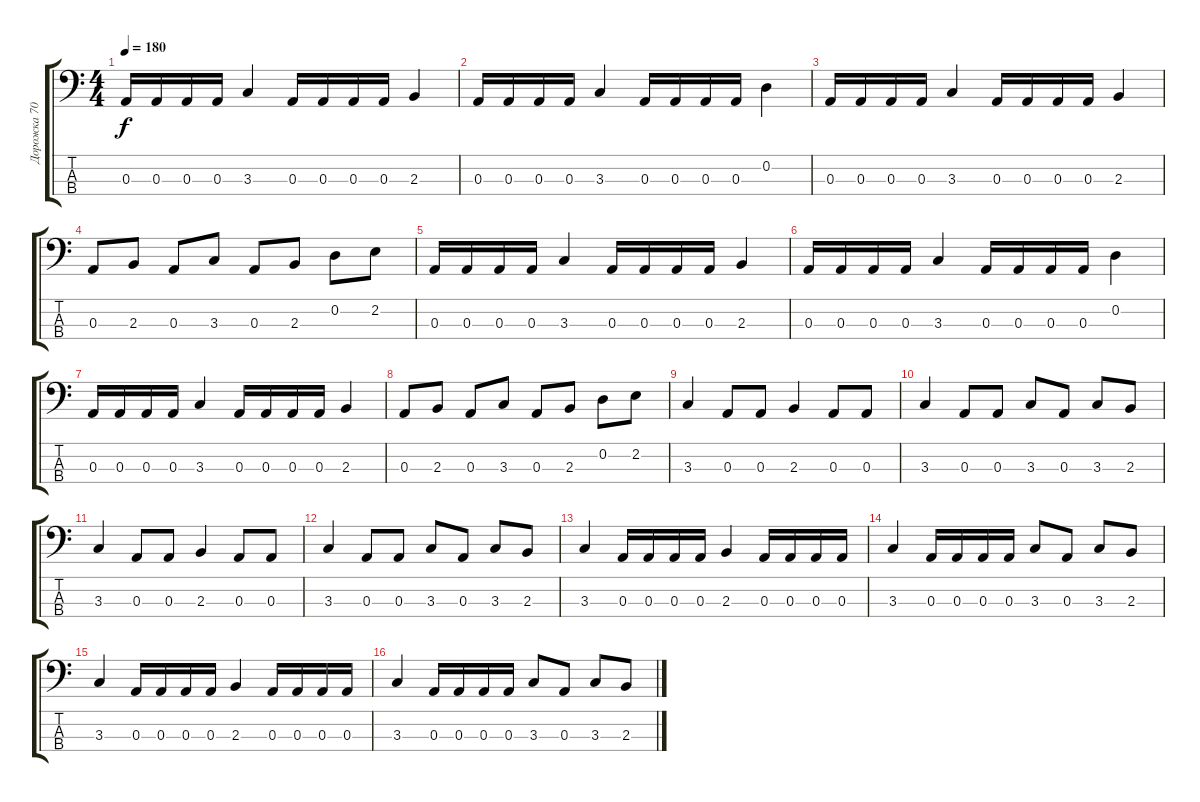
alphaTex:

\track ("Дорожка 70" "Дорожка 70") {instrument slapbass2}
\staff {score tabs}
\tuning (G2 D2 A1 E1) {hide}
\ts (4 4)
\tempo 180
\clef f4
\ks c
0.3.16{dy f} 0.3.16 0.3.16 0.3.16 3.3.4 0.3.16 0.3.16 0.3.16 0.3.16 2.3.4 |
0.3.16 0.3.16 0.3.16 0.3.16 3.3.4 0.3.16 0.3.16 0.3.16 0.3.16 0.2.4 |
0.3.16 0.3.16 0.3.16 0.3.16 3.3.4 0.3.16 0.3.16 0.3.16 0.3.16 2.3.4 |
0.3.8 2.3.8 0.3.8 3.3.8 0.3.8 2.3.8 0.2.8 2.2.8 |
0.3.16 0.3.16 0.3.16 0.3.16 3.3.4 0.3.16 0.3.16 0.3.16 0.3.16 2.3.4 |
0.3.16 0.3.16 0.3.16 0.3.16 3.3.4 0.3.16 0.3.16 0.3.16 0.3.16 0.2.4 |
0.3.16 0.3.16 0.3.16 0.3.16 3.3.4 0.3.16 0.3.16 0.3.16 0.3.16 2.3.4 |
0.3.8 2.3.8 0.3.8 3.3.8 0.3.8 2.3.8 0.2.8 2.2.8 |
3.3.4 0.3.8 0.3.8 2.3.4 0.3.8 0.3.8 |
3.3.4 0.3.8 0.3.8 3.3.8 0.3.8 3.3.8 2.3.8 |
3.3.4 0.3.8 0.3.8 2.3.4 0.3.8 0.3.8 |
3.3.4 0.3.8 0.3.8 3.3.8 0.3.8 3.3.8 2.3.8 |
3.3.4 0.3.16 0.3.16 0.3.16 0.3.16 2.3.4 0.3.16 0.3.16 0.3.16 0.3.16 |
3.3.4 0.3.16 0.3.16 0.3.16 0.3.16 3.3.8 0.3.8 3.3.8 2.3.8 |
3.3.4 0.3.16 0.3.16 0.3.16 0.3.16 2.3.4 0.3.16 0.3.16 0.3.16 0.3.16 |
3.3.4 0.3.16 0.3.16 0.3.16 0.3.16 3.3.8 0.3.8 3.3.8 2.3.8
